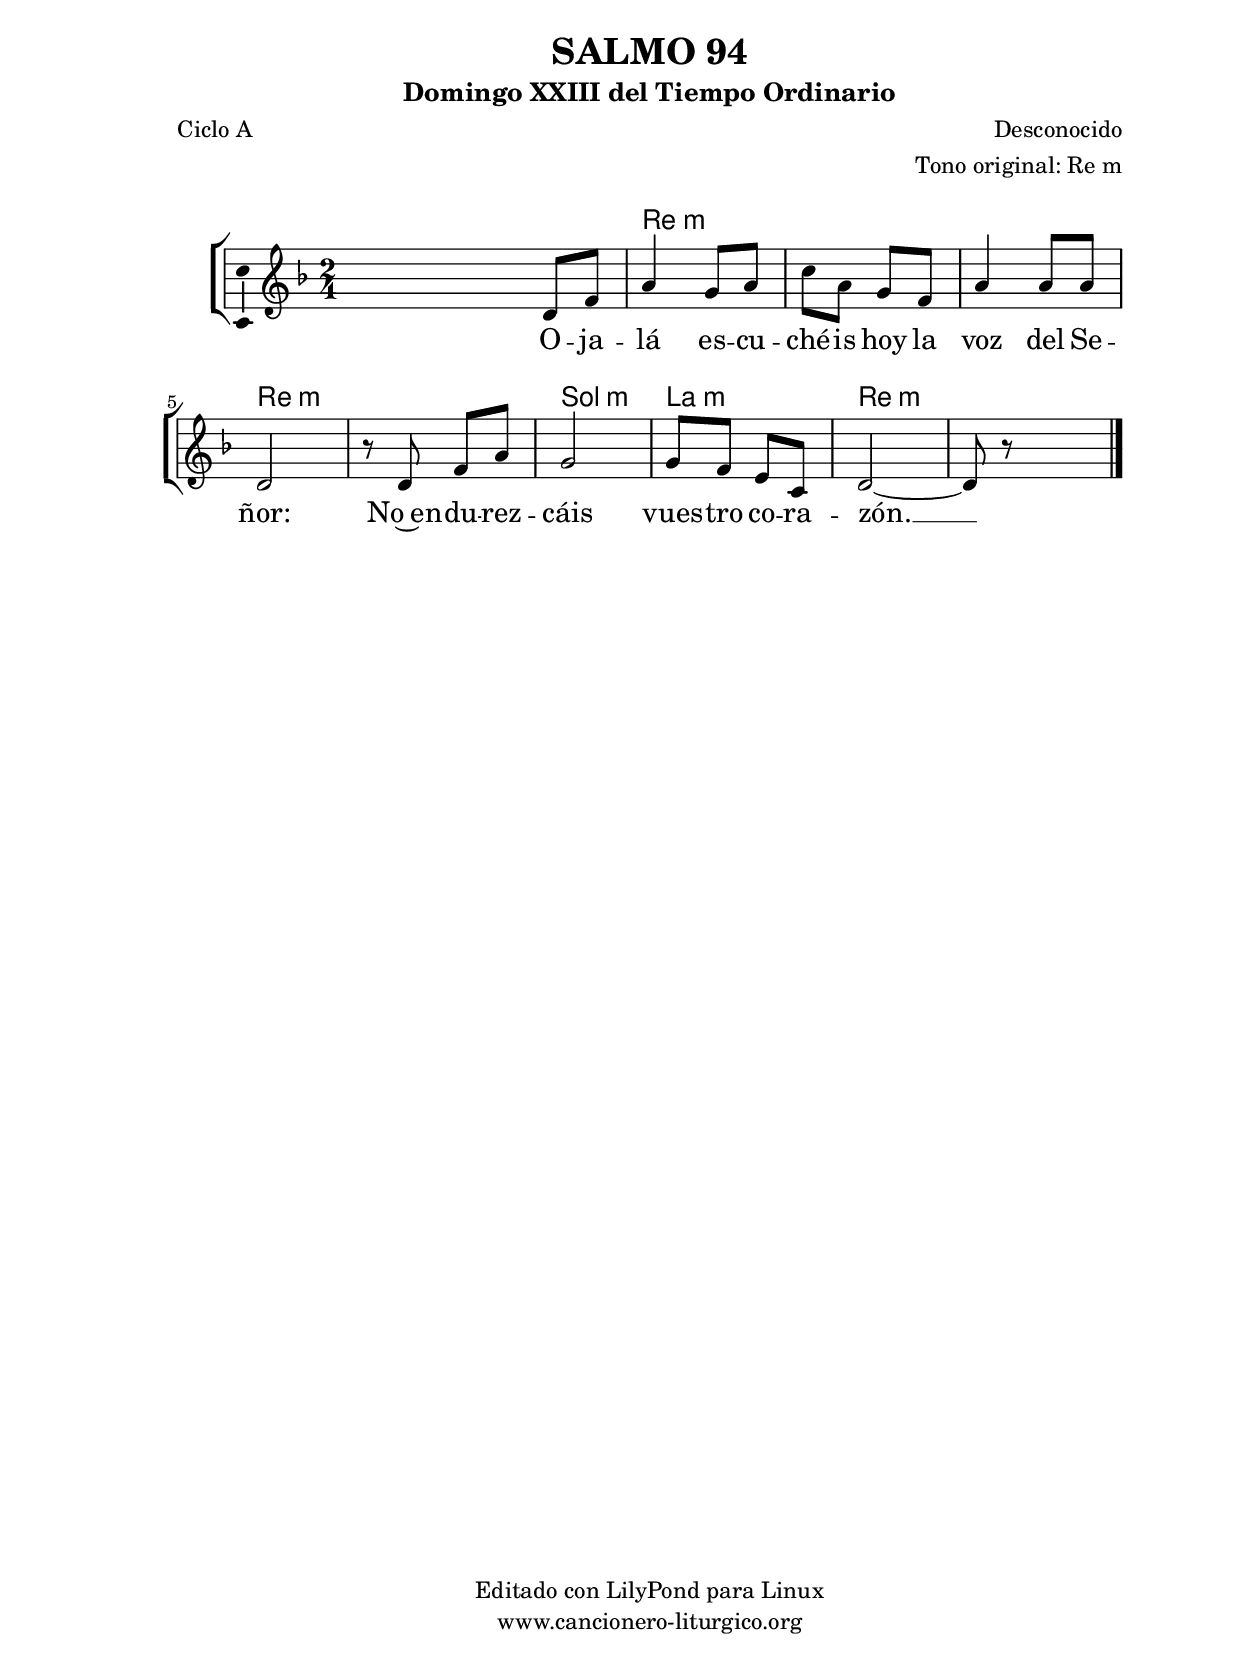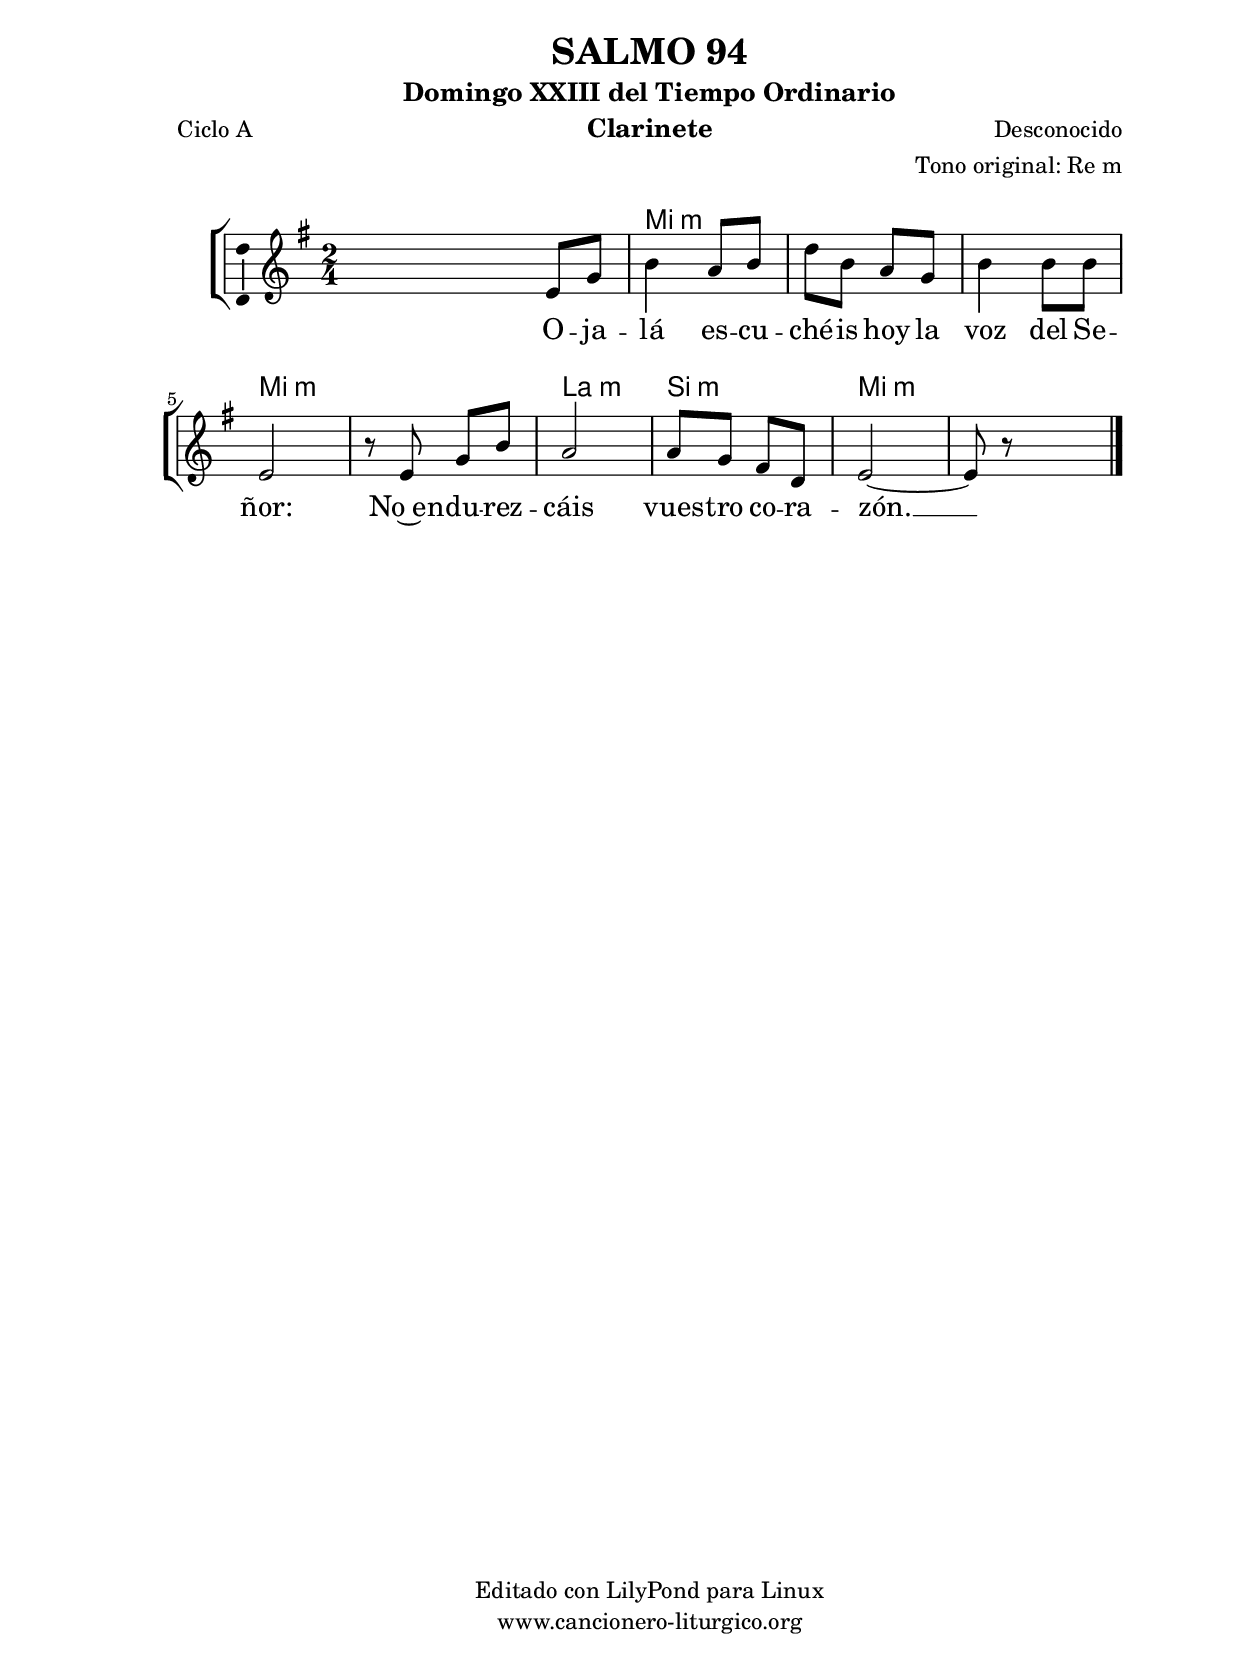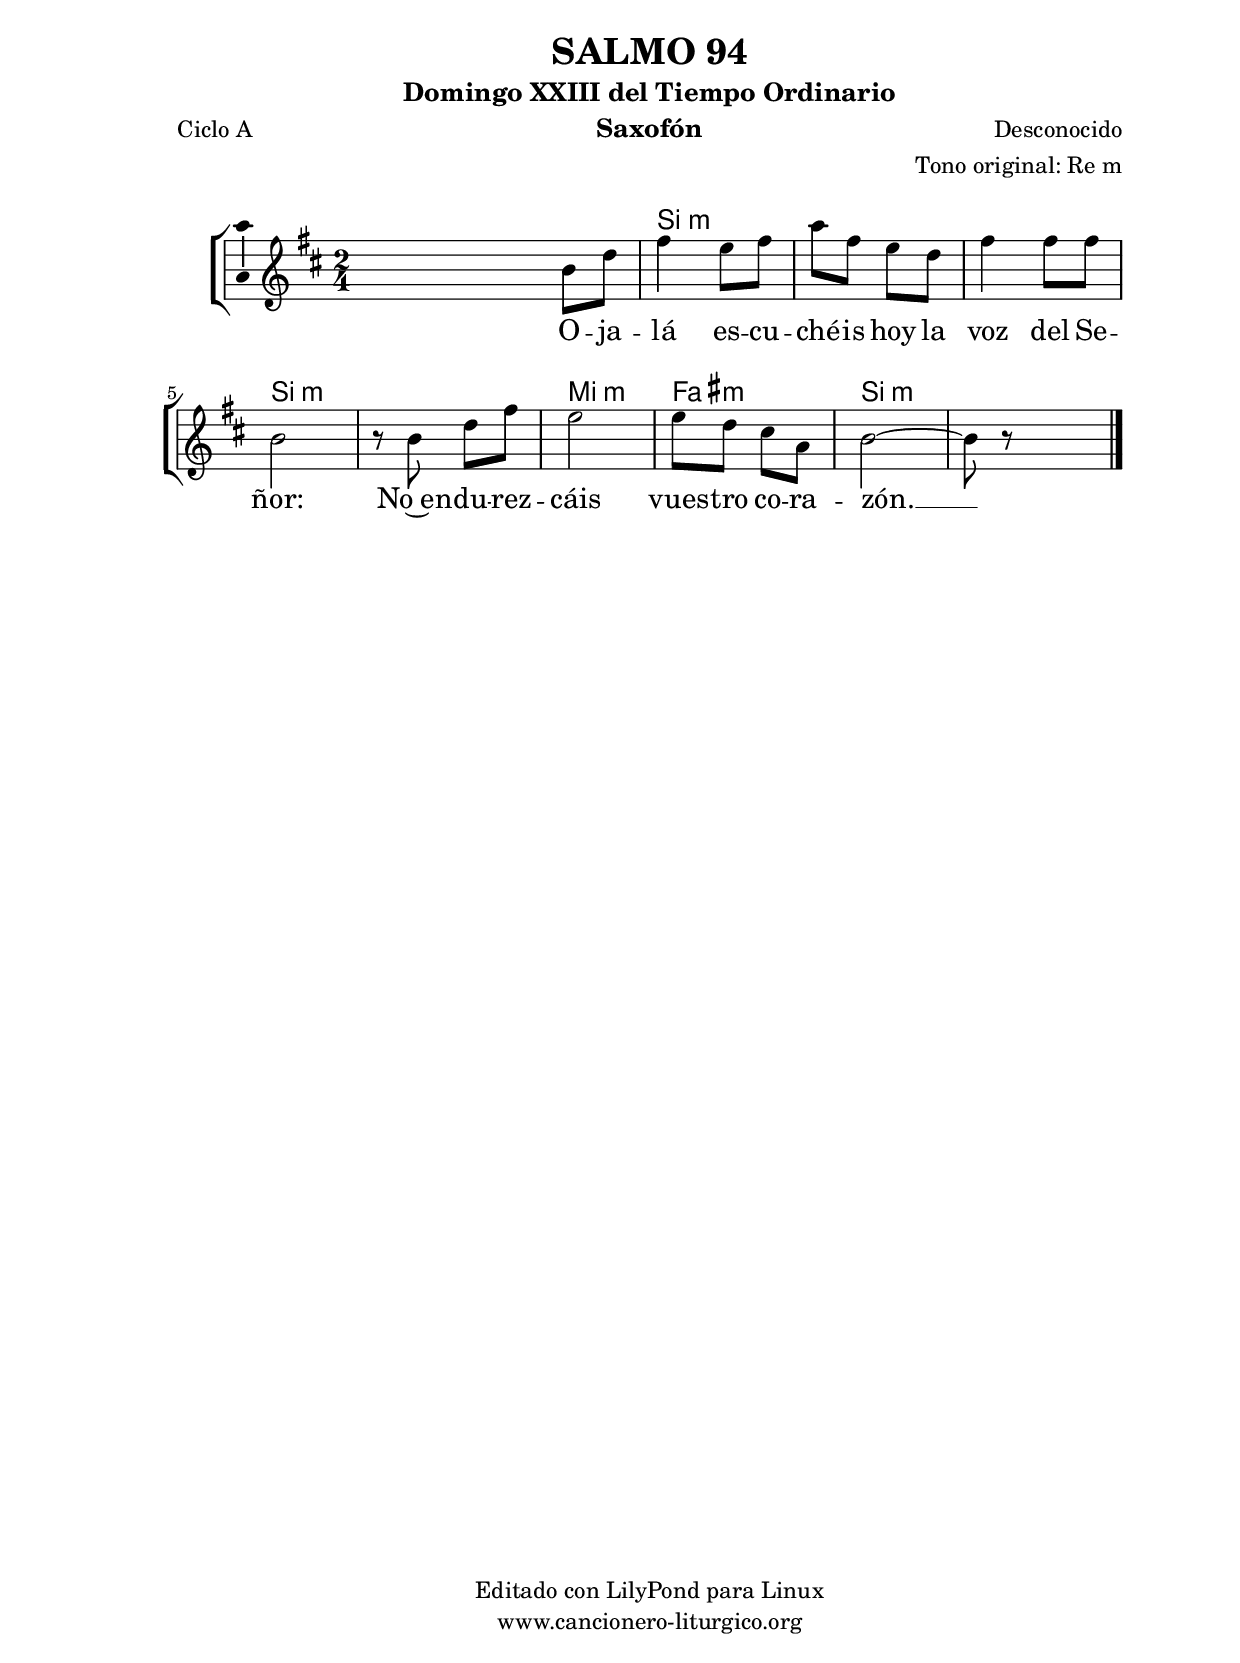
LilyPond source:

%
%para convertir .midi en .wav:
%timidity filename.midi -Ow -o finename.wav
%
%
%Para convertir de .wav a .mp3:
%lame -h -m j filename.wav
%
%
%para escuchar el midi:
%timidity nombrefichero.midi
%


%versión de lilypond para la que se ha escrito esta partitura:
\version "2.16.0"

	%Tamaño papel
	#(set-default-paper-size "a4")
	%Tamaño partitura
	#(set-global-staff-size 20)
	%No responde al pulsar sobre una nota
	#(ly:set-option 'point-and-click #f)

%parámetros del encabezamiento:
\header {
	title = "SALMO 94"
	subtitle = "Domingo XXIII del Tiempo Ordinario"
	composer = "Desconocido"
	poet = "Ciclo A"
	meter = ""
	arranger = "Tono original: Re m"
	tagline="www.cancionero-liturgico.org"
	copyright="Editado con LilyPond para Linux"
	}

%parámetros asociados al papel:
\paper  {
	oddHeaderMarkup = \markup {\fill-line { \on-the-fly #not-first-page \fromproperty #'header:title \on-the-fly #not-first-page \fromproperty #'header:composer }}
	evenHeaderMarkup = \markup {\fill-line { \fromproperty #'header:composer \fromproperty #'header:title }}
	#(set-paper-size "a4")
	print-page-number = ##f
	first-page-number = 1
	print-first-page-number = ##f
%	head-separation = 3.0 \cm
	top-margin = 2.0 \cm
	bottom-margin = 0.5\cm
%%%	bottom-margin = -1.0\cm
	left-margin = 3.0 \cm
	line-width = 16.0 \cm 
	indent = 8\mm
	interscoreline = 2.\mm
	between-system-space = 15\mm
%	para que las partituras no llenen la hoja:
	ragged-bottom = ##t
%	idem para la última hoja:
	ragged-last-bottom = ##f
%	para que las partituras llenen el ancho del papel:
	ragged-last = ##f
	after-title-space = 2.5 \cm
%page-count=1
%system-count=8

	%Flexible Vertical Spacing
%	markup-markup-spacing =
%	#'((basic-distance . 15) (minimum-distance . 15) (padding . 3))
	markup-system-spacing =
	#'((basic-distance . 15) (minimum-distance . 15) (padding . 3))
	system-system-spacing =
	#'((basic-distance . 15) (minimum-distance . 15) (padding . 3))
	score-system-spacing =
	#'((basic-distance . 15) (minimum-distance . 15) (padding . 5))
%	top-system-spacing = % header
%	#'((basic-distance . 8) (minimum-distance . 0) (padding . 3))
%	top-markup-spacing =
%	#'((basic-distance . 20) (minimum-distance . 20) (padding . 3))
	last-bottom-spacing = % footer
	#'((basic-distance . 5) (minimum-distance . 5) (padding . 3))
%	score-markup-spacing =
%	#'((basic-distance . 16) (minimum-distance . 13) (padding . 3))

	}


%parámetros que afectan a toda la partitura:
global =  {
	%clave de sol (G):
	\clef G
	%armadura:
%	\transpose e f
	\key d \minor
	\tempo 4=100
	\set Score.tempoHideNote = ##t
	}


acordes = {
	\italianChords
	\chordmode {
%	\transpose e f
{

s2
d2:m s d:m d:m s
g:m a:m d:m s

	}
	}
}

melodia = 
%	\transpose e f
{
	\relative c'{

\time 2/4

s4 d8 f
a4 g8 a
c8 a g f
a4 a8 a
d,2
r8 d8 f a
g2
g8 f e c
d2~
d8 r8 s4

	\bar "|."
	}
	}


texto = \lyricmode {
O -- ja -- lá es -- cu -- ché -- is hoy la voz del Se -- ñor: No~en -- du -- rez -- cáis vues -- tro co -- ra -- zón. __
	}


acordesStaff = \context ChordNames = acordesStaff <<
	\set chordChanges = ##t
	\acordes
	>>


vozStaff = \context Voice = vozStaff
\with {\consists "Ambitus_engraver"}
<<
%	\set Staff.instrumentName = ""
%	\set Staff.shortInstrumentName = ""
%	\set Staff.midiInstrument = #"clarinet"
%	\set Staff.midiInstrument = #"cello"
%	\set Staff.midiInstrument = #"flute"
	\set Staff.midiInstrument = #"electric guitar (jazz)"
%	\set Staff.midiInstrument = #"english horn"
%	\set Staff.midiInstrument = #"violin"
%	\set Staff.midiInstrument = #"glockenspiel"
	\set Staff.midiMinimumVolume = #0.7
	\set Staff.midiMaximumVolume = #0.9
	\global
	\melodia
	>>


textoStaff = \context Lyrics = textoStaff <<
	\lyricsto vozStaff \texto
	>>

\book {
	\score {
		\context ChoirStaff {
			\override StaffGroup.SystemStartBracket #'collapse-height = #1
			\override Score.SystemStartBar #'collapse-height = #1
			<<
			\acordesStaff
			\vozStaff
			\textoStaff
			>>
			}
		\layout {
	    		\context {
				\Lyrics
				\override LyricText #'font-size = #2
				}
	   		 \context {
				\Score
				%fontSize = #3
				\override StaffSymbol #'staff-space = #(magstep +3)
				%\override Beam #'thickness = #0.55
				%\override SpacingSpanner #'spacing-increment = #1.0
				%\override Slur #'height-limit = #1.5
				}
			}
		}
	\score {
		\unfoldRepeats
		\context ChoirStaff {
			<<
			\acordesStaff
			\vozStaff
			>>
			}
		\midi {
	  		\context {
	  			\Score
				tempoWholesPerMinute = #(ly:make-moment 70 4)
				}
			}
		}
	}

%Partitura para clarinete
#(define output-suffix "C")
\book {
	\header{
		instrument = "Clarinete"
		}
	\score {
		\context ChoirStaff {
			\override StaffGroup.SystemStartBracket #'collapse-height = #1
			\override Score.SystemStartBar #'collapse-height = #1
\transpose c d
			<<
			\acordesStaff
			\vozStaff
			\textoStaff
			>>
			}
		\layout {
	    		\context {
				\Lyrics
				\override LyricText #'font-size = #2
				}
	   		 \context {
				\Score
				%fontSize = #3
				\override StaffSymbol #'staff-space = #(magstep +3)
				%\override Beam #'thickness = #0.55
				%\override SpacingSpanner #'spacing-increment = #1.0
				%\override Slur #'height-limit = #1.5
				}
			}
		}
	}

%Partitura para saxofón
#(define output-suffix "S")
\book {
	\header{
		instrument = "Saxofón"
		}
	\score {
		\context ChoirStaff {
			\override StaffGroup.SystemStartBracket #'collapse-height = #1
			\override Score.SystemStartBar #'collapse-height = #1
\transpose c a
			<<
			\acordesStaff
			\vozStaff
			\textoStaff
			>>
			}
		\layout {
	    		\context {
				\Lyrics
				\override LyricText #'font-size = #2
				}
	   		 \context {
				\Score
				%fontSize = #3
				\override StaffSymbol #'staff-space = #(magstep +3)
				%\override Beam #'thickness = #0.55
				%\override SpacingSpanner #'spacing-increment = #1.0
				%\override Slur #'height-limit = #1.5
				}
			}
		}
	}

